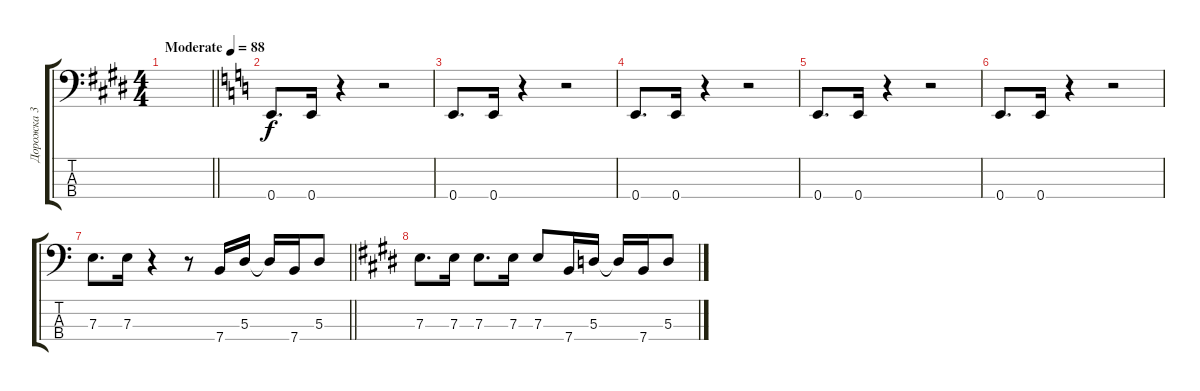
\track ("Дорожка 3" "Дорожка 3") {instrument electricbassfinger}
\staff {score tabs}
\tuning (G2 D2 A1 E1) {hide}
\ts (4 4)
\tempo (88 "Moderate")
\clef f4
\barLineRight lightlight
\ks e
|
\ks c
0.4.8{d} 0.4.16 r.4 r.2 |
0.4.8{d} 0.4.16 r.4 r.2 |
0.4.8{d} 0.4.16 r.4 r.2 |
0.4.8{d} 0.4.16 r.4 r.2 |
0.4.8{d} 0.4.16 r.4 r.2 |
\barLineRight lightlight
7.3.8{d} 7.3.16 r.4 r.8 7.4.16 5.3.16 5.3{t}.16 7.4.16 5.3.8 |
\ks e
7.3.8{d} 7.3.16 7.3.8{d} 7.3.16 7.3.8 7.4.16 5.3.16 5.3{t}.16 7.4.16 5.3.8
